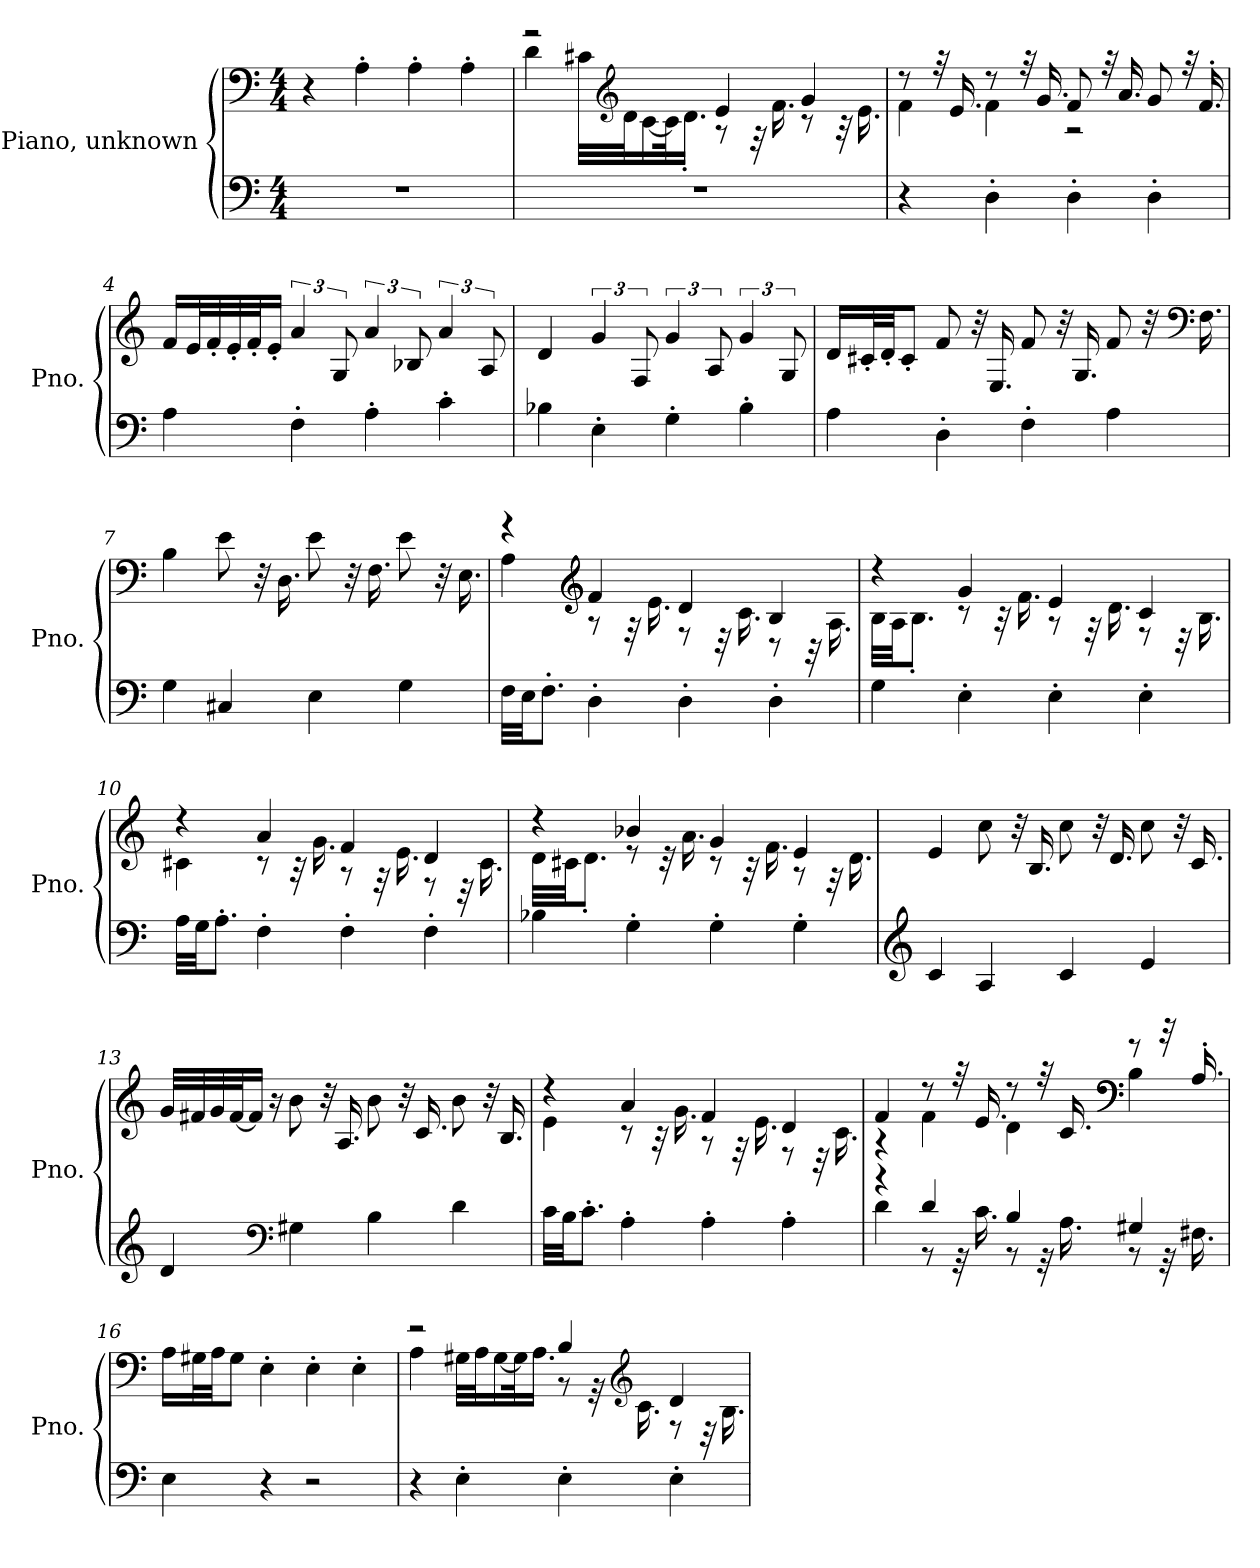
**kern	**kern
*part1	*part1
*staff2	*staff1
*I"Piano, unknown	*
*I'Pno.	*
*clefF4	*clefF4
*k[]	*k[]
*M4/4	*M4/4
*MM120	*MM120
=1	=1
1r	4r
.	4A'\
.	4A'\
.	4A'\
=2	=2
*	*^
1r	2r	4d\
.	.	32c#X\LLL
*	*clefG2	*
.	.	32d\J
.	.	[16c#\
.	.	32c#\K]
.	.	16.d'\JJ
.	4e/	8r
.	.	32r
.	.	16.f\
.	4g/	8r
.	.	32r
.	.	16.e\
=3	=3	=3
4r	8r	4f\
.	32r	.
.	16.e/	.
4D'\	8r	4f\
.	32r	.
.	16.g/	.
4D'\	8f/	2r
.	32r	.
.	16.a/	.
4D'\	8g/	.
.	32r	.
.	16.f'/	.
*	*v	*v
!!LO:LB:g=z
=4	=4
4A\	16f/LL
.	32e/L
.	32f'/
.	32e'/
.	32f'/J
.	16e'/JJ
4F'\	6a/
.	12G/
4A'\	6a/
.	12B-X/
4c'\	6a/
.	12A/
=5	=5
4B-X\	4d/
4E'\	6g/
.	12F/
4G'\	6g/
.	12A/
4B-'\	6g/
.	12G/
=6	=6
4A\	16d/LL
.	32c#X'/L
.	32d'/JJ
.	8c#'/J
4D'\	8f/
.	32r
.	16.E/
4F'\	8f/
.	32r
.	16.G/
4A\	8f/
.	32r
*	*clefF4
.	16.F\
!!LO:LB:g=z
=7	=7
4G\	4B\
4C#X/	8e\
.	32r
.	16.D\
4E\	8e\
.	32r
.	16.F\
4G\	8e\
.	32r
.	16.E\
=8	=8
*	*^
32F\LLL	4r	4A\
32E\JJ	.	.
8.F'\J	.	.
*	*clefG2	*
4D'\	4f/	8r
.	.	32r
.	.	16.e\
4D'\	4d/	8r
.	.	32r
.	.	16.c\
4D'\	4B/	8r
.	.	32r
.	.	16.A\
=9	=9	=9
4G\	4r	32B\LLL
.	.	32A\JJ
.	.	8.B'\J
4E'\	4g/	8r
.	.	32r
.	.	16.f\
4E'\	4e/	8r
.	.	32r
.	.	16.d\
4E'\	4c/	8r
.	.	32r
.	.	16.B\
!!LO:LB:g=z	!!
=10	=10	=10
32A\LLL	4r	4c#X\
32G\JJ	.	.
8.A'\J	.	.
4F'\	4a/	8r
.	.	32r
.	.	16.g\
4F'\	4f/	8r
.	.	32r
.	.	16.e\
4F'\	4d/	8r
.	.	32r
.	.	16.c#\
=11	=11	=11
4B-X\	4r	32d\LLL
.	.	32c#X\JJ
.	.	8.d'\J
4G'\	4b-X/	8r
.	.	32r
.	.	16.a\
4G'\	4g/	8r
.	.	32r
.	.	16.f\
4G'\	4e/	8r
.	.	32r
.	.	16.d\
*	*v	*v
=12	=12
*clefG2	*
4c/	4e/
4A/	8cc\
.	32r
.	16.B/
4c/	8cc\
.	32r
.	16.d/
4e/	8cc\
.	32r
.	16.c/
!!LO:LB:g=z
=13	=13
4d/	32g/LLL
.	32f#X/
.	32g/
.	[32f#/J
.	16f#/JJ]
.	16r
*clefF4	*
4G#X\	8b\
.	32r
.	16.A/
4B\	8b\
.	32r
.	16.c/
4d\	8b\
.	32r
.	16.B/
=14	=14
*	*^
32c\LLL	4r	4e\
32B\JJ	.	.
8.c'\J	.	.
4A'\	4a/	8r
.	.	32r
.	.	16.g\
4A'\	4f/	8r
.	.	32r
.	.	16.e\
4A'\	4d/	8r
.	.	32r
.	.	16.c\
!!LO:LB:g=z	!!
=15	=15	=15
*^	*	*
4r	4d\	4f/	4r
4d/	8r	8r	4f\
.	32r	32r	.
.	16.c\	16.e/	.
4B/	8r	8r	4d\
.	32r	32r	.
.	16.A\	16.c/	.
*	*	*clefF4	*
4G#X/	8r	8r	4B\
.	32r	32r	.
.	16.F#X\	16.A'/	.
*v	*v	*	*
*	*v	*v
=16	=16
4E\	16A\LL
.	32G#X\L
.	32A\JJ
.	8G#\J
4r	4E'\
2r	4E'\
.	4E'\
=17	=17
*	*^
4r	2r	4A\
4E'\	.	32G#X\LLL
.	.	32A\J
.	.	[16G#\
.	.	32G#\K]
.	.	16.A\JJ
4E'\	4B/	8r
.	.	32r
*	*clefG2	*
.	.	16.c\
4E'\	4d/	8r
.	.	32r
.	.	16.B\
*	*v	*v
=	=
*-	*-
